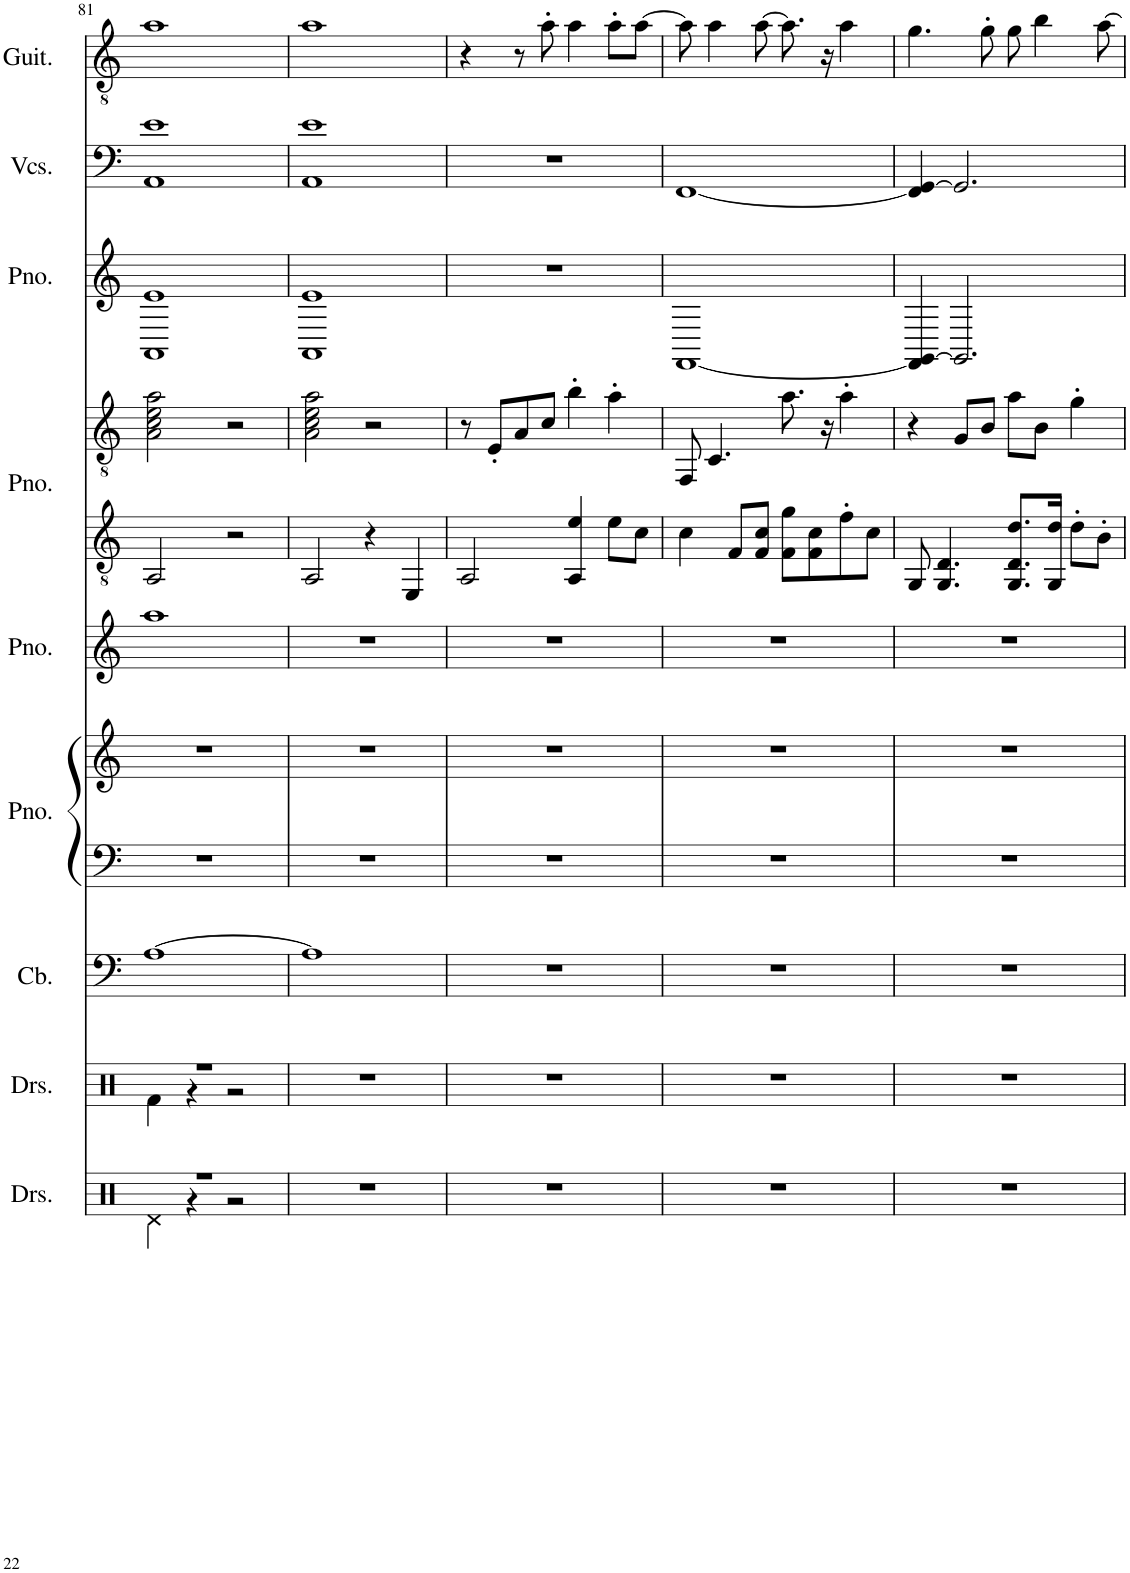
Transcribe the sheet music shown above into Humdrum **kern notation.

**kern	**kern	**kern	**kern	**kern	**kern	**kern	**kern	**kern	**kern	**kern
*part9	*part8	*part7	*part6	*part6	*part5	*part4	*part4	*part3	*part2	*part1
*staff11	*staff10	*staff9	*staff8	*staff7	*staff6	*staff5	*staff4	*staff3	*staff2	*staff1
*I"Drumset	*I"Drumset	*I"Contrabass	*I"Piano	*	*I"Piano	*I"Piano	*	*I"Piano	*I"Violoncellos	*I"Classical Guitar
*I'Drs.	*I'Drs.	*I'Cb.	*I'Pno.	*	*I'Pno.	*I'Pno.	*	*I'Pno.	*I'Vcs.	*I'Guit.
!!LO:PB:g=z
*clefX	*clefX	*clefF4	*clefF4	*clefG2	*clefG2	*clefGv2	*clefGv2	*clefG2	*clefF4	*clefGv2
*	*	*Trd7c12	*	*	*	*	*	*	*	*
*k[]	*k[]	*k[]	*k[]	*k[]	*k[]	*k[]	*k[]	*k[]	*k[]	*k[]
*M4/4	*M4/4	*M4/4	*M4/4	*M4/4	*M4/4	*M4/4	*M4/4	*M4/4	*M4/4	*M4/4
=81	=81	=81	=81	=81	=81	=81	=81	=81	=81	=81
*^	*^	*	*	*	*	*	*	*	*	*
1r	4Rd\	1r	4Rf\	[1A	1r	1r	1aa	2AA/	2A\ 2c\ 2e\ 2a\	1AA 1e	1AA 1e	1a
.	4r	.	4r	.	.	.	.	.	.	.	.	.
.	2r	.	2r	.	.	.	.	2r	2r	.	.	.
*v	*v	*	*	*	*	*	*	*	*	*	*	*
*	*v	*v	*	*	*	*	*	*	*	*	*
=82	=82	=82	=82	=82	=82	=82	=82	=82	=82	=82
1r	1r	1A]	1r	1r	1r	2AA/	2A\ 2c\ 2e\ 2a\	1AA 1e	1AA 1e	1a
.	.	.	.	.	.	4r	2r	.	.	.
.	.	.	.	.	.	4EE/	.	.	.	.
=83	=83	=83	=83	=83	=83	=83	=83	=83	=83	=83
1r	1r	1r	1r	1r	1r	2AA/	8r	1r	1r	4r
.	.	.	.	.	.	.	8E'/L	.	.	.
.	.	.	.	.	.	.	8A/	.	.	8r
.	.	.	.	.	.	.	8c/J	.	.	8a'\
.	.	.	.	.	.	4AA/ 4e/	4b'\	.	.	4a\
.	.	.	.	.	.	8e\L	4a'\	.	.	8a'\L
.	.	.	.	.	.	8c\J	.	.	.	[8a\J
=84	=84	=84	=84	=84	=84	=84	=84	=84	=84	=84
1r	1r	1r	1r	1r	1r	4c\	8FF/	[1FF	[1FF	8a\]
.	.	.	.	.	.	.	4.C/	.	.	4a\
.	.	.	.	.	.	8F/L	.	.	.	.
.	.	.	.	.	.	8F/ 8c/J	.	.	.	[8a\
.	.	.	.	.	.	8F\ 8g\L	8.a\	.	.	8.a\]
.	.	.	.	.	.	8F\ 8c\	.	.	.	.
.	.	.	.	.	.	.	16r	.	.	16r
.	.	.	.	.	.	8f'\	4a'\	.	.	4a\
.	.	.	.	.	.	8c\J	.	.	.	.
=85	=85	=85	=85	=85	=85	=85	=85	=85	=85	=85
1r	1r	1r	1r	1r	1r	8GG/	4r	4FF/] [4GG/	4FF/] [4GG/	4.g\
.	.	.	.	.	.	4.GG/ 4.D/	.	.	.	.
.	.	.	.	.	.	.	8G/L	2.GG/]	2.GG/]	.
.	.	.	.	.	.	.	8B/J	.	.	8g'\
.	.	.	.	.	.	8.GG/ 8.D/ 8.d/L	8a\L	.	.	8g\
.	.	.	.	.	.	.	8B\J	.	.	4b\
.	.	.	.	.	.	16GG/ 16d/Jk	.	.	.	.
.	.	.	.	.	.	8d'\L	4g'\	.	.	.
.	.	.	.	.	.	8B'\J	.	.	.	[8a\
=	=	=	=	=	=	=	=	=	=	=
*-	*-	*-	*-	*-	*-	*-	*-	*-	*-	*-
